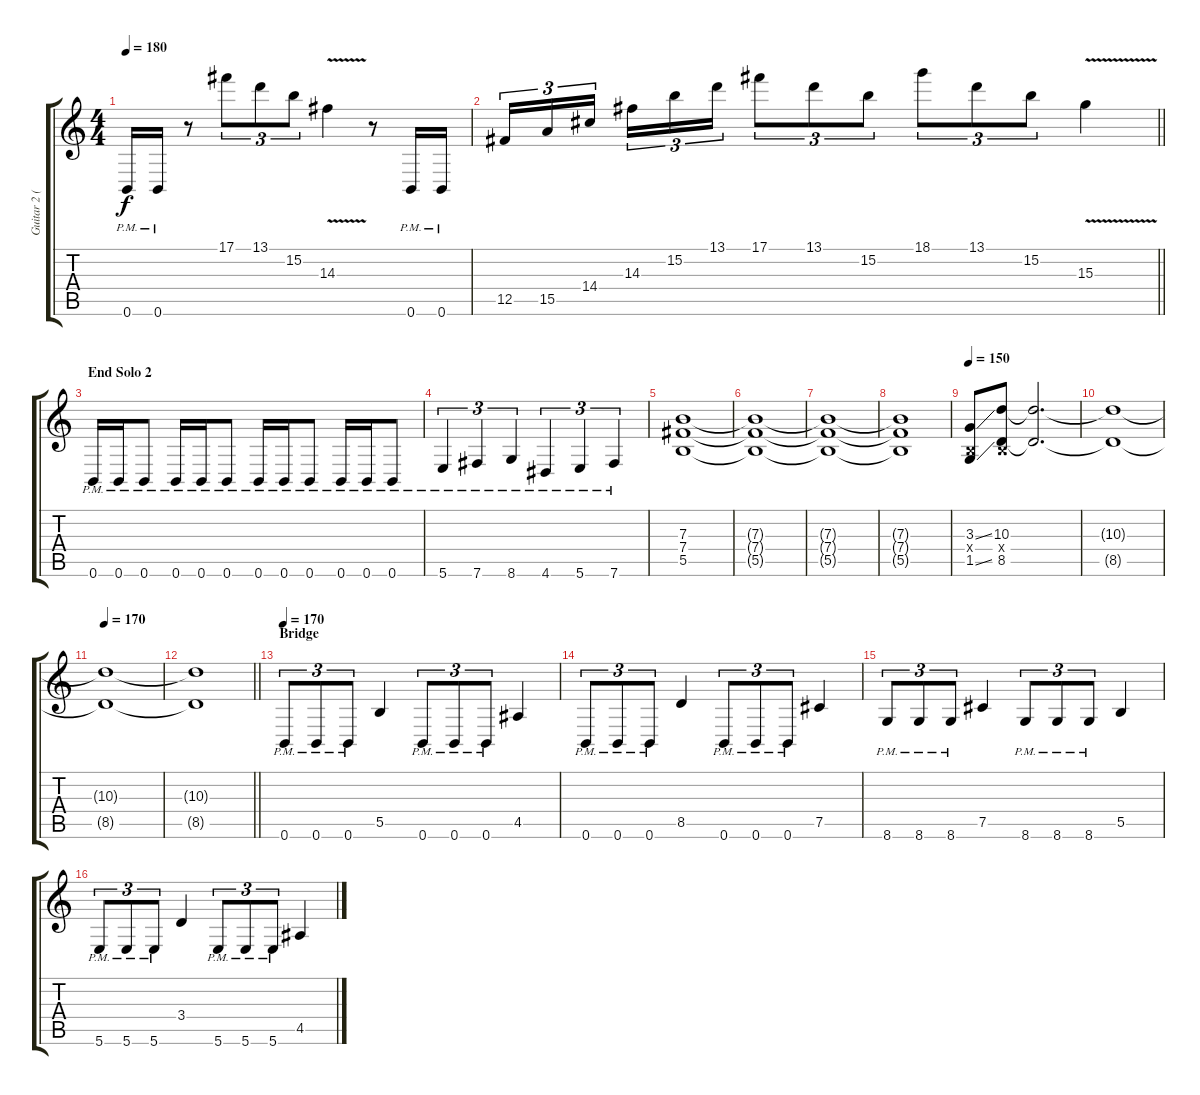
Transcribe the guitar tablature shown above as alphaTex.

\track ("Guitar 2 (Left)" "Guitar 2 (") {instrument overdrivenguitar}
\staff {score tabs}
\tuning (Db4 Ab3 E3 B2 Gb2 B1) {hide}
\ts (4 4)
\tempo 180
\clef g2
\ks c
0.6{pm}.16{dy f} 0.6{pm}.16 r.8 17.1.8{tu (3 2)} 13.1.8{tu (3 2)} 15.2.8{tu (3 2)} 14.3{v}.4 r.8 0.6{pm}.16 0.6{pm}.16 |
\barLineRight lightlight
12.5.16{tu (3 2)} 15.5.16{tu (3 2)} 14.4.16{tu (3 2) beam splitsecondary} 14.3.16{tu (3 2)} 15.2.16{tu (3 2)} 13.1.16{tu (3 2)} 17.1.8{tu (3 2)} 13.1.8{tu (3 2)} 15.2.8{tu (3 2)} 18.1.8{tu (3 2)} 13.1.8{tu (3 2)} 15.2.8{tu (3 2)} 15.3{v}.4 |
\section ("" "End Solo 2")
0.6{pm}.16 0.6{pm}.16 0.6{pm}.8 0.6{pm}.16 0.6{pm}.16 0.6{pm}.8 0.6{pm}.16 0.6{pm}.16 0.6{pm}.8 0.6{pm}.16 0.6{pm}.16 0.6{pm}.8 |
5.6{pm}.4{tu (3 2)} 7.6{pm}.4{tu (3 2)} 8.6{pm}.4{tu (3 2)} 4.6{pm}.4{tu (3 2)} 5.6{pm}.4{tu (3 2)} 7.6{pm}.4{tu (3 2)} |
(7.3 7.4 5.5).1 |
(7.3{t} 7.4{t} 5.5{t}).1 |
(7.3{t} 7.4{t} 5.5{t}).1 |
(7.3{t} 7.4{t} 5.5{t}).1 |
\tempo 150
(3.3{ss} 0.4{x} 1.5{ss}).8 (10.3 0.4{x} 8.5).8 (10.3{t} 8.5{t}).2{d} |
(10.3{t} 8.5{t}).1 |
\tempo 170
(10.3{t} 8.5{t}).1 |
\barLineRight lightlight
(10.3{t} 8.5{t}).1 |
\section ("" "Bridge")
\tempo 170
0.6{pm}.8{tu (3 2)} 0.6{pm}.8{tu (3 2)} 0.6{pm}.8{tu (3 2)} 5.5.4 0.6{pm}.8{tu (3 2)} 0.6{pm}.8{tu (3 2)} 0.6{pm}.8{tu (3 2)} 4.5.4 |
0.6{pm}.8{tu (3 2)} 0.6{pm}.8{tu (3 2)} 0.6{pm}.8{tu (3 2)} 8.5.4 0.6{pm}.8{tu (3 2)} 0.6{pm}.8{tu (3 2)} 0.6{pm}.8{tu (3 2)} 7.5.4 |
8.6{pm}.8{tu (3 2)} 8.6{pm}.8{tu (3 2)} 8.6{pm}.8{tu (3 2)} 7.5.4 8.6{pm}.8{tu (3 2)} 8.6{pm}.8{tu (3 2)} 8.6{pm}.8{tu (3 2)} 5.5.4 |
5.6{pm}.8{tu (3 2)} 5.6{pm}.8{tu (3 2)} 5.6{pm}.8{tu (3 2)} 3.4.4 5.6{pm}.8{tu (3 2)} 5.6{pm}.8{tu (3 2)} 5.6{pm}.8{tu (3 2)} 4.5.4
